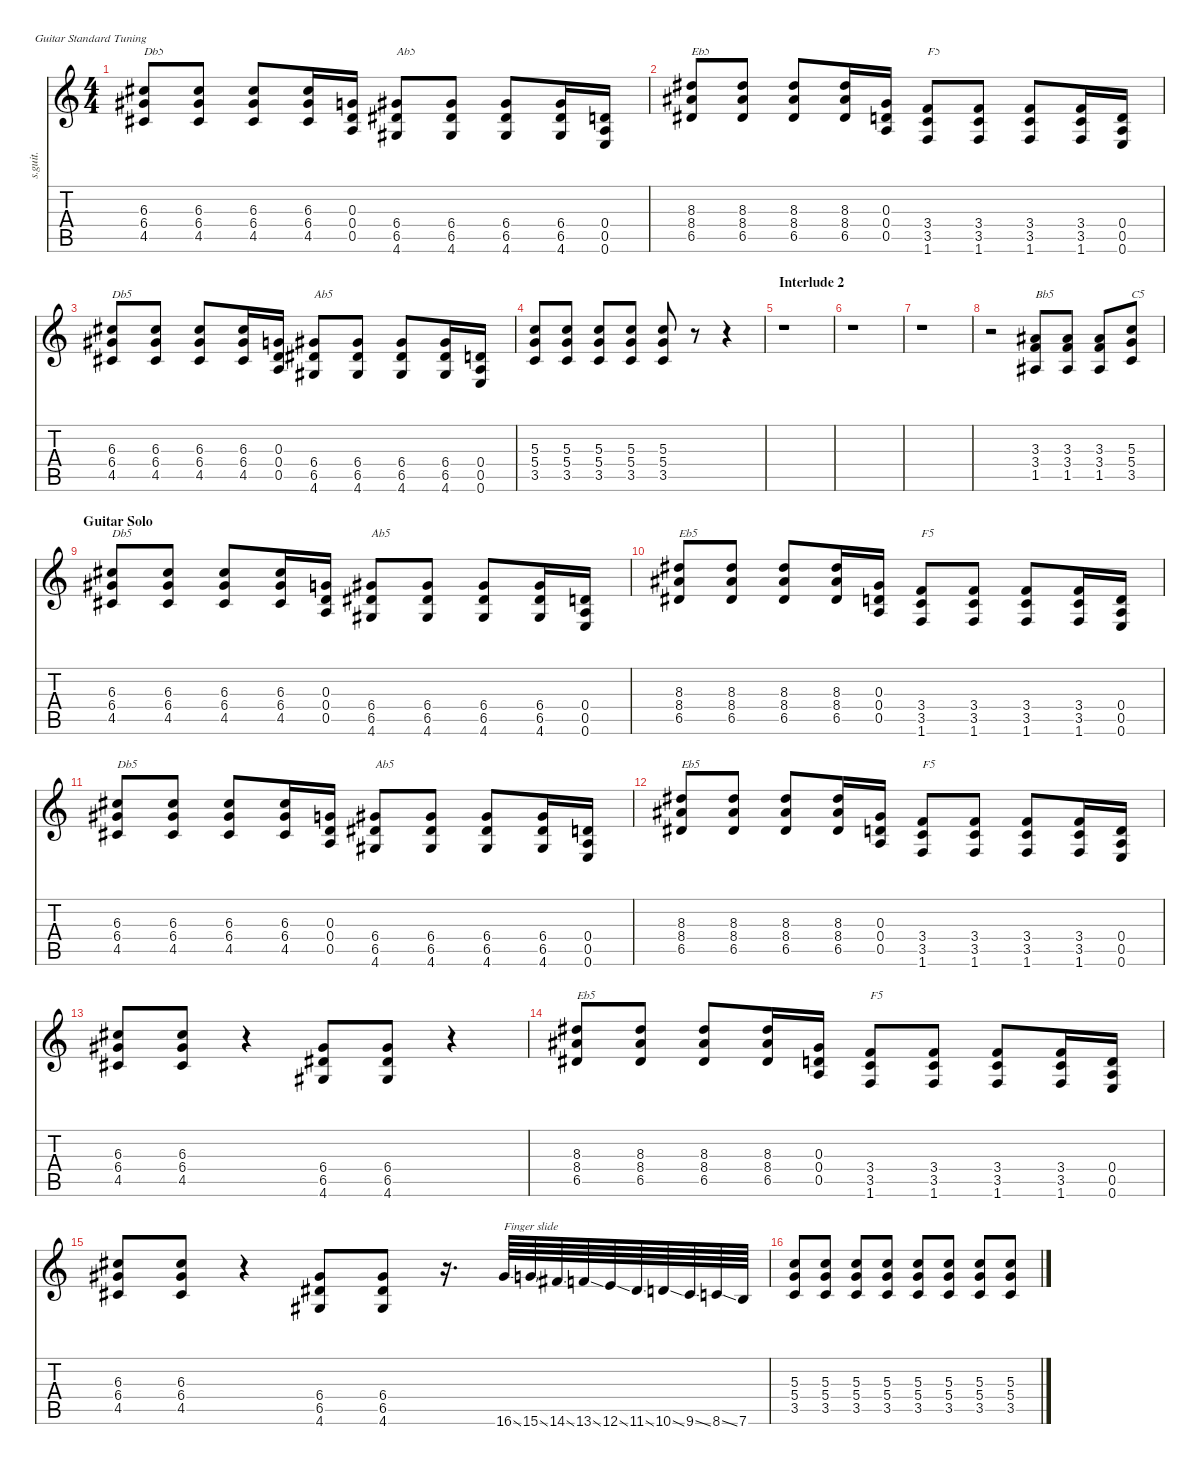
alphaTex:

\defaultSystemsLayout 4
\hideDynamics
\bracketExtendMode nobrackets
\track ("Billie Joe Amrstrong - Rhythm 2" "s.guit.") {instrument distortionguitar}
\staff {score tabs}
\tuning (E4 B3 G3 D3 A2 E2)
\ts (4 4)
\tempo (84 hide)
\clef g2
\ks c
(6.3{acc #} 6.4{acc #} 4.5{acc #}).8{txt "Db5" lyrics (0 "") lyrics (1 "") lyrics (2 "") lyrics (3 "") lyrics (4 "") dy f} (6.3{acc #} 6.4{acc #} 4.5{acc #}).8{lyrics (0 "") lyrics (1 "") lyrics (2 "") lyrics (3 "") lyrics (4 "")} (6.3{acc #} 6.4{acc #} 4.5{acc #}).8{lyrics (0 "") lyrics (1 "") lyrics (2 "") lyrics (3 "") lyrics (4 "")} (6.3{acc #} 6.4{acc #} 4.5{acc #}).16{lyrics (0 "") lyrics (1 "") lyrics (2 "") lyrics (3 "") lyrics (4 "")} (0.3 0.4 0.5).16{lyrics (0 "") lyrics (1 "") lyrics (2 "") lyrics (3 "") lyrics (4 "")} (6.4{acc #} 6.5{acc #} 4.6{acc #}).8{txt "Ab5" lyrics (0 "") lyrics (1 "") lyrics (2 "") lyrics (3 "") lyrics (4 "")} (6.4{acc #} 6.5{acc #} 4.6{acc #}).8{lyrics (0 "") lyrics (1 "") lyrics (2 "") lyrics (3 "") lyrics (4 "")} (6.4{acc #} 6.5{acc #} 4.6{acc #}).8{lyrics (0 "") lyrics (1 "") lyrics (2 "") lyrics (3 "") lyrics (4 "")} (6.4{acc #} 6.5{acc #} 4.6{acc #}).16{lyrics (0 "") lyrics (1 "") lyrics (2 "") lyrics (3 "") lyrics (4 "")} (0.4 0.5 0.6).16{lyrics (0 "") lyrics (1 "") lyrics (2 "") lyrics (3 "") lyrics (4 "")} |
(8.3{acc #} 8.4{acc #} 6.5{acc #}).8{txt "Eb5" lyrics (0 "") lyrics (1 "") lyrics (2 "") lyrics (3 "") lyrics (4 "")} (8.3{acc #} 8.4{acc #} 6.5{acc #}).8{lyrics (0 "") lyrics (1 "") lyrics (2 "") lyrics (3 "") lyrics (4 "")} (8.3{acc #} 8.4{acc #} 6.5{acc #}).8{lyrics (0 "") lyrics (1 "") lyrics (2 "") lyrics (3 "") lyrics (4 "")} (8.3{acc #} 8.4{acc #} 6.5{acc #}).16{lyrics (0 "") lyrics (1 "") lyrics (2 "") lyrics (3 "") lyrics (4 "")} (0.3 0.4 0.5).16{lyrics (0 "") lyrics (1 "") lyrics (2 "") lyrics (3 "") lyrics (4 "")} (3.4 3.5 1.6).8{txt "F5" lyrics (0 "") lyrics (1 "") lyrics (2 "") lyrics (3 "") lyrics (4 "")} (3.4 3.5 1.6).8{lyrics (0 "") lyrics (1 "") lyrics (2 "") lyrics (3 "") lyrics (4 "")} (3.4 3.5 1.6).8{lyrics (0 "") lyrics (1 "") lyrics (2 "") lyrics (3 "") lyrics (4 "")} (3.4 3.5 1.6).16{lyrics (0 "") lyrics (1 "") lyrics (2 "") lyrics (3 "") lyrics (4 "")} (0.4 0.5 0.6).16{lyrics (0 "") lyrics (1 "") lyrics (2 "") lyrics (3 "") lyrics (4 "")} |
(6.3{acc #} 6.4{acc #} 4.5{acc #}).8{txt "Db5" lyrics (0 "") lyrics (1 "") lyrics (2 "") lyrics (3 "") lyrics (4 "")} (6.3{acc #} 6.4{acc #} 4.5{acc #}).8{lyrics (0 "") lyrics (1 "") lyrics (2 "") lyrics (3 "") lyrics (4 "")} (6.3{acc #} 6.4{acc #} 4.5{acc #}).8{lyrics (0 "") lyrics (1 "") lyrics (2 "") lyrics (3 "") lyrics (4 "")} (6.3{acc #} 6.4{acc #} 4.5{acc #}).16{lyrics (0 "") lyrics (1 "") lyrics (2 "") lyrics (3 "") lyrics (4 "")} (0.3 0.4 0.5).16{lyrics (0 "") lyrics (1 "") lyrics (2 "") lyrics (3 "") lyrics (4 "")} (6.4{acc #} 6.5{acc #} 4.6{acc #}).8{txt "Ab5" lyrics (0 "") lyrics (1 "") lyrics (2 "") lyrics (3 "") lyrics (4 "")} (6.4{acc #} 6.5{acc #} 4.6{acc #}).8{lyrics (0 "") lyrics (1 "") lyrics (2 "") lyrics (3 "") lyrics (4 "")} (6.4{acc #} 6.5{acc #} 4.6{acc #}).8{lyrics (0 "") lyrics (1 "") lyrics (2 "") lyrics (3 "") lyrics (4 "")} (6.4{acc #} 6.5{acc #} 4.6{acc #}).16{lyrics (0 "") lyrics (1 "") lyrics (2 "") lyrics (3 "") lyrics (4 "")} (0.4 0.5 0.6).16{lyrics (0 "") lyrics (1 "") lyrics (2 "") lyrics (3 "") lyrics (4 "")} |
(5.3 5.4 3.5).8{lyrics (0 "") lyrics (1 "") lyrics (2 "") lyrics (3 "") lyrics (4 "")} (5.3 5.4 3.5).8{lyrics (0 "") lyrics (1 "") lyrics (2 "") lyrics (3 "") lyrics (4 "")} (5.3 5.4 3.5).8{lyrics (0 "") lyrics (1 "") lyrics (2 "") lyrics (3 "") lyrics (4 "")} (5.3 5.4 3.5).8{lyrics (0 "") lyrics (1 "") lyrics (2 "") lyrics (3 "") lyrics (4 "")} (5.3 5.4 3.5).8{lyrics (0 "") lyrics (1 "") lyrics (2 "") lyrics (3 "") lyrics (4 "")} r.8 r.4 |
\section ("" "Interlude 2")
r.1 |
r.1 |
r.1 |
r.2 (3.3{acc #} 3.4 1.5{acc #}).8{txt "Bb5" lyrics (0 "") lyrics (1 "") lyrics (2 "") lyrics (3 "") lyrics (4 "")} (3.3{acc #} 3.4 1.5{acc #}).8{lyrics (0 "") lyrics (1 "") lyrics (2 "") lyrics (3 "") lyrics (4 "")} (3.3{acc #} 3.4 1.5{acc #}).8{lyrics (0 "") lyrics (1 "") lyrics (2 "") lyrics (3 "") lyrics (4 "")} (5.3 5.4 3.5).8{txt "C5" lyrics (0 "") lyrics (1 "") lyrics (2 "") lyrics (3 "") lyrics (4 "")} |
\section ("" "Guitar Solo")
(6.3{acc #} 6.4{acc #} 4.5{acc #}).8{txt "Db5" lyrics (0 "") lyrics (1 "") lyrics (2 "") lyrics (3 "") lyrics (4 "")} (6.3{acc #} 6.4{acc #} 4.5{acc #}).8{lyrics (0 "") lyrics (1 "") lyrics (2 "") lyrics (3 "") lyrics (4 "")} (6.3{acc #} 6.4{acc #} 4.5{acc #}).8{lyrics (0 "") lyrics (1 "") lyrics (2 "") lyrics (3 "") lyrics (4 "")} (6.3{acc #} 6.4{acc #} 4.5{acc #}).16{lyrics (0 "") lyrics (1 "") lyrics (2 "") lyrics (3 "") lyrics (4 "")} (0.3 0.4 0.5).16{lyrics (0 "") lyrics (1 "") lyrics (2 "") lyrics (3 "") lyrics (4 "")} (6.4{acc #} 6.5{acc #} 4.6{acc #}).8{txt "Ab5" lyrics (0 "") lyrics (1 "") lyrics (2 "") lyrics (3 "") lyrics (4 "")} (6.4{acc #} 6.5{acc #} 4.6{acc #}).8{lyrics (0 "") lyrics (1 "") lyrics (2 "") lyrics (3 "") lyrics (4 "")} (6.4{acc #} 6.5{acc #} 4.6{acc #}).8{lyrics (0 "") lyrics (1 "") lyrics (2 "") lyrics (3 "") lyrics (4 "")} (6.4{acc #} 6.5{acc #} 4.6{acc #}).16{lyrics (0 "") lyrics (1 "") lyrics (2 "") lyrics (3 "") lyrics (4 "")} (0.4 0.5 0.6).16{lyrics (0 "") lyrics (1 "") lyrics (2 "") lyrics (3 "") lyrics (4 "")} |
(8.3{acc #} 8.4{acc #} 6.5{acc #}).8{txt "Eb5" lyrics (0 "") lyrics (1 "") lyrics (2 "") lyrics (3 "") lyrics (4 "")} (8.3{acc #} 8.4{acc #} 6.5{acc #}).8{lyrics (0 "") lyrics (1 "") lyrics (2 "") lyrics (3 "") lyrics (4 "")} (8.3{acc #} 8.4{acc #} 6.5{acc #}).8{lyrics (0 "") lyrics (1 "") lyrics (2 "") lyrics (3 "") lyrics (4 "")} (8.3{acc #} 8.4{acc #} 6.5{acc #}).16{lyrics (0 "") lyrics (1 "") lyrics (2 "") lyrics (3 "") lyrics (4 "")} (0.3 0.4 0.5).16{lyrics (0 "") lyrics (1 "") lyrics (2 "") lyrics (3 "") lyrics (4 "")} (3.4 3.5 1.6).8{txt "F5" lyrics (0 "") lyrics (1 "") lyrics (2 "") lyrics (3 "") lyrics (4 "")} (3.4 3.5 1.6).8{lyrics (0 "") lyrics (1 "") lyrics (2 "") lyrics (3 "") lyrics (4 "")} (3.4 3.5 1.6).8{lyrics (0 "") lyrics (1 "") lyrics (2 "") lyrics (3 "") lyrics (4 "")} (3.4 3.5 1.6).16{lyrics (0 "") lyrics (1 "") lyrics (2 "") lyrics (3 "") lyrics (4 "")} (0.4 0.5 0.6).16{lyrics (0 "") lyrics (1 "") lyrics (2 "") lyrics (3 "") lyrics (4 "")} |
(6.3{acc #} 6.4{acc #} 4.5{acc #}).8{txt "Db5" lyrics (0 "") lyrics (1 "") lyrics (2 "") lyrics (3 "") lyrics (4 "")} (6.3{acc #} 6.4{acc #} 4.5{acc #}).8{lyrics (0 "") lyrics (1 "") lyrics (2 "") lyrics (3 "") lyrics (4 "")} (6.3{acc #} 6.4{acc #} 4.5{acc #}).8{lyrics (0 "") lyrics (1 "") lyrics (2 "") lyrics (3 "") lyrics (4 "")} (6.3{acc #} 6.4{acc #} 4.5{acc #}).16{lyrics (0 "") lyrics (1 "") lyrics (2 "") lyrics (3 "") lyrics (4 "")} (0.3 0.4 0.5).16{lyrics (0 "") lyrics (1 "") lyrics (2 "") lyrics (3 "") lyrics (4 "")} (6.4{acc #} 6.5{acc #} 4.6{acc #}).8{txt "Ab5" lyrics (0 "") lyrics (1 "") lyrics (2 "") lyrics (3 "") lyrics (4 "")} (6.4{acc #} 6.5{acc #} 4.6{acc #}).8{lyrics (0 "") lyrics (1 "") lyrics (2 "") lyrics (3 "") lyrics (4 "")} (6.4{acc #} 6.5{acc #} 4.6{acc #}).8{lyrics (0 "") lyrics (1 "") lyrics (2 "") lyrics (3 "") lyrics (4 "")} (6.4{acc #} 6.5{acc #} 4.6{acc #}).16{lyrics (0 "") lyrics (1 "") lyrics (2 "") lyrics (3 "") lyrics (4 "")} (0.4 0.5 0.6).16{lyrics (0 "") lyrics (1 "") lyrics (2 "") lyrics (3 "") lyrics (4 "")} |
(8.3{acc #} 8.4{acc #} 6.5{acc #}).8{txt "Eb5" lyrics (0 "") lyrics (1 "") lyrics (2 "") lyrics (3 "") lyrics (4 "")} (8.3{acc #} 8.4{acc #} 6.5{acc #}).8{lyrics (0 "") lyrics (1 "") lyrics (2 "") lyrics (3 "") lyrics (4 "")} (8.3{acc #} 8.4{acc #} 6.5{acc #}).8{lyrics (0 "") lyrics (1 "") lyrics (2 "") lyrics (3 "") lyrics (4 "")} (8.3{acc #} 8.4{acc #} 6.5{acc #}).16{lyrics (0 "") lyrics (1 "") lyrics (2 "") lyrics (3 "") lyrics (4 "")} (0.3 0.4 0.5).16{lyrics (0 "") lyrics (1 "") lyrics (2 "") lyrics (3 "") lyrics (4 "")} (3.4 3.5 1.6).8{txt "F5" lyrics (0 "") lyrics (1 "") lyrics (2 "") lyrics (3 "") lyrics (4 "")} (3.4 3.5 1.6).8{lyrics (0 "") lyrics (1 "") lyrics (2 "") lyrics (3 "") lyrics (4 "")} (3.4 3.5 1.6).8{lyrics (0 "") lyrics (1 "") lyrics (2 "") lyrics (3 "") lyrics (4 "")} (3.4 3.5 1.6).16{lyrics (0 "") lyrics (1 "") lyrics (2 "") lyrics (3 "") lyrics (4 "")} (0.4 0.5 0.6).16{lyrics (0 "") lyrics (1 "") lyrics (2 "") lyrics (3 "") lyrics (4 "")} |
(6.3{acc #} 6.4{acc #} 4.5{acc #}).8{lyrics (0 "") lyrics (1 "") lyrics (2 "") lyrics (3 "") lyrics (4 "")} (6.3{acc #} 6.4{acc #} 4.5{acc #}).8{lyrics (0 "") lyrics (1 "") lyrics (2 "") lyrics (3 "") lyrics (4 "")} r.4 (6.4{acc #} 6.5{acc #} 4.6{acc #}).8{lyrics (0 "") lyrics (1 "") lyrics (2 "") lyrics (3 "") lyrics (4 "")} (6.4{acc #} 6.5{acc #} 4.6{acc #}).8{lyrics (0 "") lyrics (1 "") lyrics (2 "") lyrics (3 "") lyrics (4 "")} r.4 |
(8.3{acc #} 8.4{acc #} 6.5{acc #}).8{txt "Eb5" lyrics (0 "") lyrics (1 "") lyrics (2 "") lyrics (3 "") lyrics (4 "")} (8.3{acc #} 8.4{acc #} 6.5{acc #}).8{lyrics (0 "") lyrics (1 "") lyrics (2 "") lyrics (3 "") lyrics (4 "")} (8.3{acc #} 8.4{acc #} 6.5{acc #}).8{lyrics (0 "") lyrics (1 "") lyrics (2 "") lyrics (3 "") lyrics (4 "")} (8.3{acc #} 8.4{acc #} 6.5{acc #}).16{lyrics (0 "") lyrics (1 "") lyrics (2 "") lyrics (3 "") lyrics (4 "")} (0.3 0.4 0.5).16{lyrics (0 "") lyrics (1 "") lyrics (2 "") lyrics (3 "") lyrics (4 "")} (3.4 3.5 1.6).8{txt "F5" lyrics (0 "") lyrics (1 "") lyrics (2 "") lyrics (3 "") lyrics (4 "")} (3.4 3.5 1.6).8{lyrics (0 "") lyrics (1 "") lyrics (2 "") lyrics (3 "") lyrics (4 "")} (3.4 3.5 1.6).8{lyrics (0 "") lyrics (1 "") lyrics (2 "") lyrics (3 "") lyrics (4 "")} (3.4 3.5 1.6).16{lyrics (0 "") lyrics (1 "") lyrics (2 "") lyrics (3 "") lyrics (4 "")} (0.4 0.5 0.6).16{lyrics (0 "") lyrics (1 "") lyrics (2 "") lyrics (3 "") lyrics (4 "")} |
(6.3{acc #} 6.4{acc #} 4.5{acc #}).8{lyrics (0 "") lyrics (1 "") lyrics (2 "") lyrics (3 "") lyrics (4 "")} (6.3{acc #} 6.4{acc #} 4.5{acc #}).8{lyrics (0 "") lyrics (1 "") lyrics (2 "") lyrics (3 "") lyrics (4 "")} r.4 (6.4{acc #} 6.5{acc #} 4.6{acc #}).8{lyrics (0 "") lyrics (1 "") lyrics (2 "") lyrics (3 "") lyrics (4 "")} (6.4{acc #} 6.5{acc #} 4.6{acc #}).8{lyrics (0 "") lyrics (1 "") lyrics (2 "") lyrics (3 "") lyrics (4 "")} r.16{d} 16.6{ss acc #}.64{txt "Finger slide" lyrics (0 "") lyrics (1 "") lyrics (2 "") lyrics (3 "") lyrics (4 "")} 15.6{ss}.64{lyrics (0 "") lyrics (1 "") lyrics (2 "") lyrics (3 "") lyrics (4 "")} 14.6{ss acc #}.64{lyrics (0 "") lyrics (1 "") lyrics (2 "") lyrics (3 "") lyrics (4 "")} 13.6{ss}.64{lyrics (0 "") lyrics (1 "") lyrics (2 "") lyrics (3 "") lyrics (4 "")} 12.6{ss}.64{lyrics (0 "") lyrics (1 "") lyrics (2 "") lyrics (3 "") lyrics (4 "")} 11.6{ss acc #}.64{lyrics (0 "") lyrics (1 "") lyrics (2 "") lyrics (3 "") lyrics (4 "")} 10.6{ss}.64{lyrics (0 "") lyrics (1 "") lyrics (2 "") lyrics (3 "") lyrics (4 "")} 9.6{ss acc #}.64{lyrics (0 "") lyrics (1 "") lyrics (2 "") lyrics (3 "") lyrics (4 "")} 8.6{ss}.64{lyrics (0 "") lyrics (1 "") lyrics (2 "") lyrics (3 "") lyrics (4 "")} 7.6.64{lyrics (0 "") lyrics (1 "") lyrics (2 "") lyrics (3 "") lyrics (4 "")} |
(5.3 5.4 3.5).8{lyrics (0 "") lyrics (1 "") lyrics (2 "") lyrics (3 "") lyrics (4 "")} (5.3 5.4 3.5).8{lyrics (0 "") lyrics (1 "") lyrics (2 "") lyrics (3 "") lyrics (4 "")} (5.3 5.4 3.5).8{lyrics (0 "") lyrics (1 "") lyrics (2 "") lyrics (3 "") lyrics (4 "")} (5.3 5.4 3.5).8{lyrics (0 "") lyrics (1 "") lyrics (2 "") lyrics (3 "") lyrics (4 "")} (5.3 5.4 3.5).8{lyrics (0 "") lyrics (1 "") lyrics (2 "") lyrics (3 "") lyrics (4 "")} (5.3 5.4 3.5).8{lyrics (0 "") lyrics (1 "") lyrics (2 "") lyrics (3 "") lyrics (4 "")} (5.3 5.4 3.5).8{lyrics (0 "") lyrics (1 "") lyrics (2 "") lyrics (3 "") lyrics (4 "")} (5.3 5.4 3.5).8{lyrics (0 "") lyrics (1 "") lyrics (2 "") lyrics (3 "") lyrics (4 "")}
